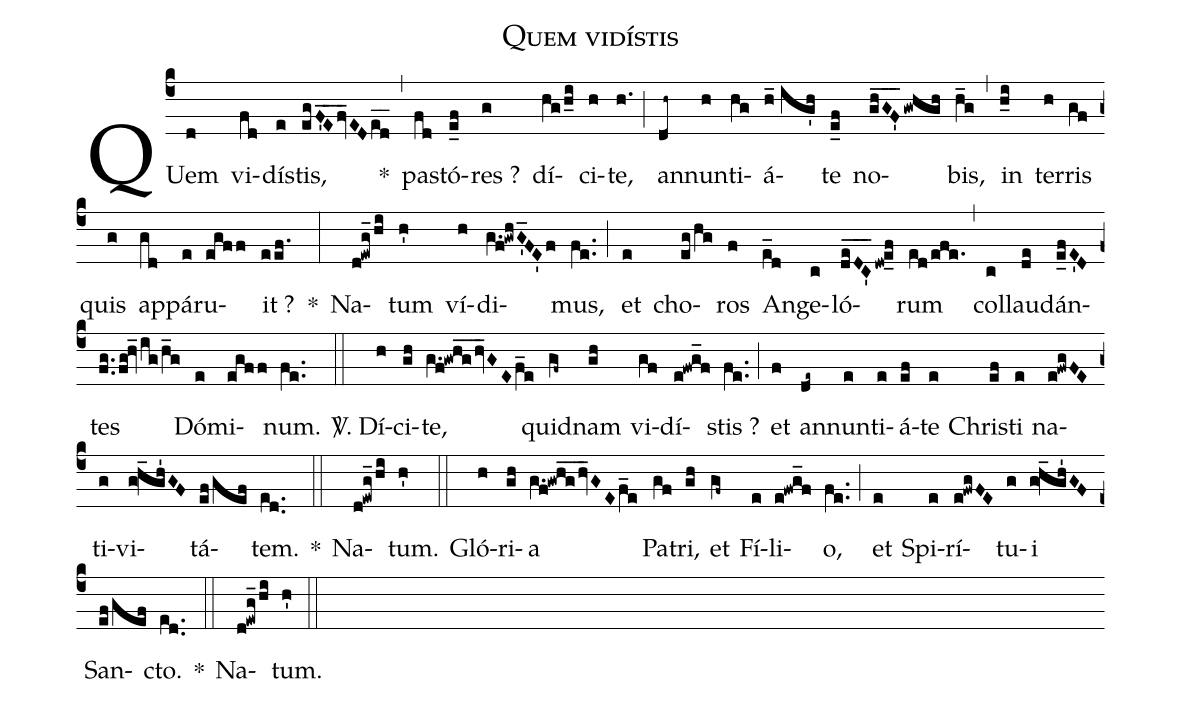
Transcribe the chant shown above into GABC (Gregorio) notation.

name:Quem vidístis;
%%
(c4) QU{e}m(d) vi(fd)dís(e)tis,(eg/F'E__fv_ED/ed__) *(,) pa(fd)stó(e_f)res ?(g) dí(hg/h_i)ci(h)te,(h.) (;) an(dh~)nun(h)ti(hg)á(h_//ig'h)te(e_f) no(ghGF'___gwhgh)bis,(h_g) (,) in(h_i) ter(h)ris(gf) quis(g) ap(gd)pá(e)ru(egff)it ?(eef.) *(:)
Na(d!ewg_/hi)tum(h') ví(h)di(g.f!gwhG'_FE'f)mus,(fe..) (;) et(e) cho(eg/hg)ros(f) An(e_d)ge(c)ló(deDC'___dw!e_f)rum(ed/efe.) (,) col(c)lau(de)dán(e_fE'D)tes(fg../fg!hv_/ig/h_g) Dó(e)mi(egff)num.(fe..) (::)

<sp>V/</sp>. Dí(h)ci(gh)te,(g.f!gwh_g_/hv_GEf_e) quid(gf~)nam(gh) vi(gf)dí(e!fwg_f)stis ?(fe..) (;) et(f) an(de~)nun(e)ti(e)á(ef)te(e) Chri(ef)sti(e) na(e!fwgFE)ti(g)vi(g!h_gh'GF)tá(ef/gef)tem.(ed..) *(::) Na(d!ewg_/hi)tum.(h') (::)

Gló(h)ri(gh)a(g.f!gwh_g_/hv_GEf_e) Pa(gf)tri,(gh) et(gf~) Fí(e)li(e!fwg_f)o,(fe..) (;) et(e) Spi(e)rí(e!fwgFE)tu(g)i(g!h_gh'GF) San-(ef/gef)cto.(ed..) *(::) Na(d!ewg_/hi)tum.(h') (::)
